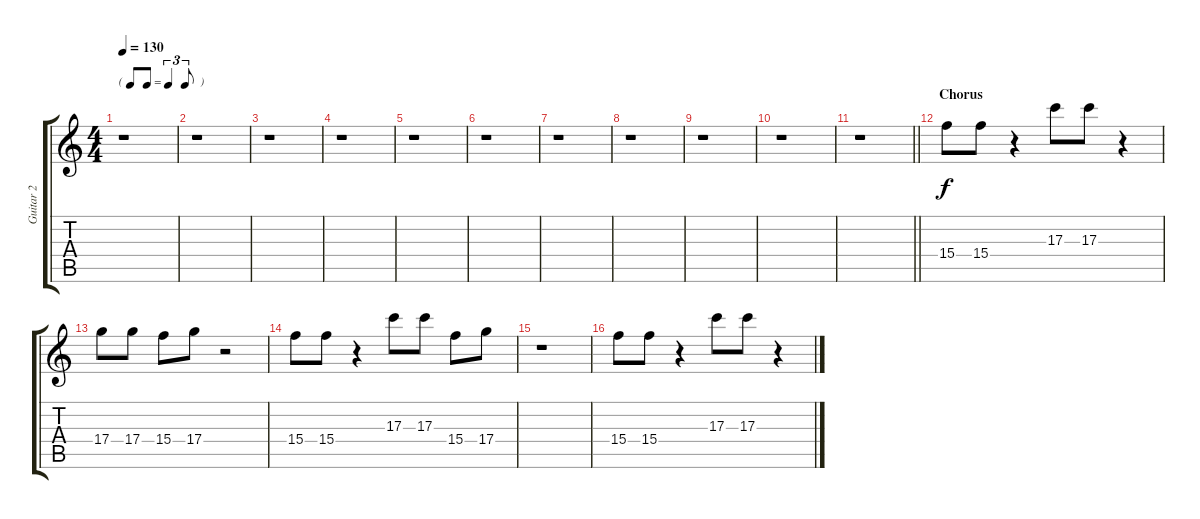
\track ("Guitar 2" "Guitar 2") {instrument overdrivenguitar}
\staff {score tabs}
\tuning (E4 B3 G3 D3 A2 E2) {hide}
\ts (4 4)
\tf triplet8th
\tempo 130
\clef g2
\ks c
r.1{dy f} |
r.1 |
r.1 |
r.1 |
r.1 |
r.1 |
r.1 |
r.1 |
r.1 |
r.1 |
\barLineRight lightlight
r.1 |
\section ("" "Chorus")
15.4.8 15.4.8 r.4 17.3.8 17.3.8 r.4 |
17.4.8 17.4.8 15.4.8 17.4.8 r.2 |
15.4.8 15.4.8 r.4 17.3.8 17.3.8 15.4.8 17.4.8 |
r.1 |
15.4.8 15.4.8 r.4 17.3.8 17.3.8 r.4
